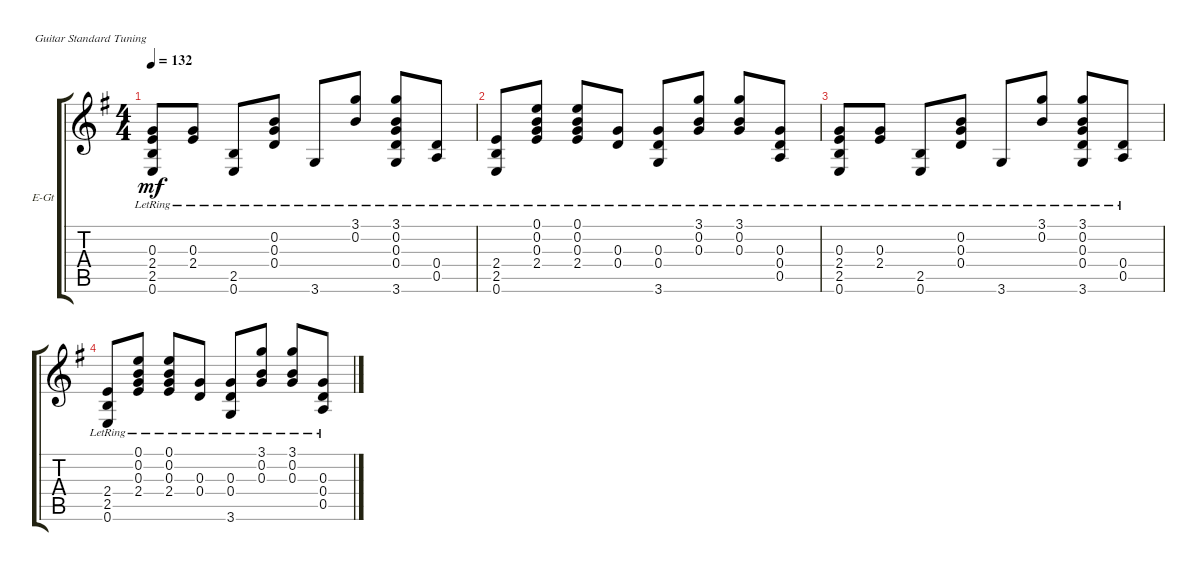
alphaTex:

\defaultSystemsLayout 4
\bracketExtendMode groupsimilarinstruments
\firstSystemTrackNameOrientation horizontal
\otherSystemsTrackNameOrientation horizontal
\track ("Electric Guitar" "E-Gt") {instrument electricguitarclean}
\staff {score tabs}
\tuning (E4 B3 G3 D3 A2 E2)
\ts (4 4)
\tempo 132
\clef g2
\ks g
(0.6{lr} 2.5{lr} 2.4{lr} 0.3{lr}).8{dy mf} (2.4{lr} 0.3{lr}).8 (0.6{lr} 2.5{lr}).8 (0.4{lr} 0.3{lr} 0.2{lr}).8 3.6{lr}.8 (3.1{lr} 0.2{lr}).8 (3.6{lr} 0.2{lr} 0.3{lr} 0.4{lr} 3.1{lr}).8 (0.5{lr} 0.4{lr}).8 |
(0.6{lr} 2.5{lr} 2.4{lr}).8 (2.4{lr} 0.3{lr} 0.2{lr} 0.1{lr}).8 (0.1{lr} 0.2{lr} 0.3{lr} 2.4{lr}).8 (0.3{lr} 0.4{lr}).8 (3.6{lr} 0.4{lr} 0.3{lr}).8 (0.2{lr} 0.3{lr} 3.1{lr}).8 (0.2{lr} 0.3{lr} 3.1{lr}).8 (0.5{lr} 0.4{lr} 0.3{lr}).8 |
(0.6{lr} 2.5{lr} 2.4{lr} 0.3{lr}).8 (2.4{lr} 0.3{lr}).8 (0.6{lr} 2.5{lr}).8 (0.4{lr} 0.3{lr} 0.2{lr}).8 3.6{lr}.8 (3.1{lr} 0.2{lr}).8 (3.6{lr} 0.2{lr} 0.3{lr} 0.4{lr} 3.1{lr}).8 (0.5{lr} 0.4{lr}).8 |
(0.6{lr} 2.5{lr} 2.4{lr}).8 (2.4{lr} 0.3{lr} 0.2{lr} 0.1{lr}).8 (0.1{lr} 0.2{lr} 0.3{lr} 2.4{lr}).8 (0.3{lr} 0.4{lr}).8 (3.6{lr} 0.4{lr} 0.3{lr}).8 (0.2{lr} 0.3{lr} 3.1{lr}).8 (0.2{lr} 0.3{lr} 3.1{lr}).8 (0.5{lr} 0.4{lr} 0.3{lr}).8
